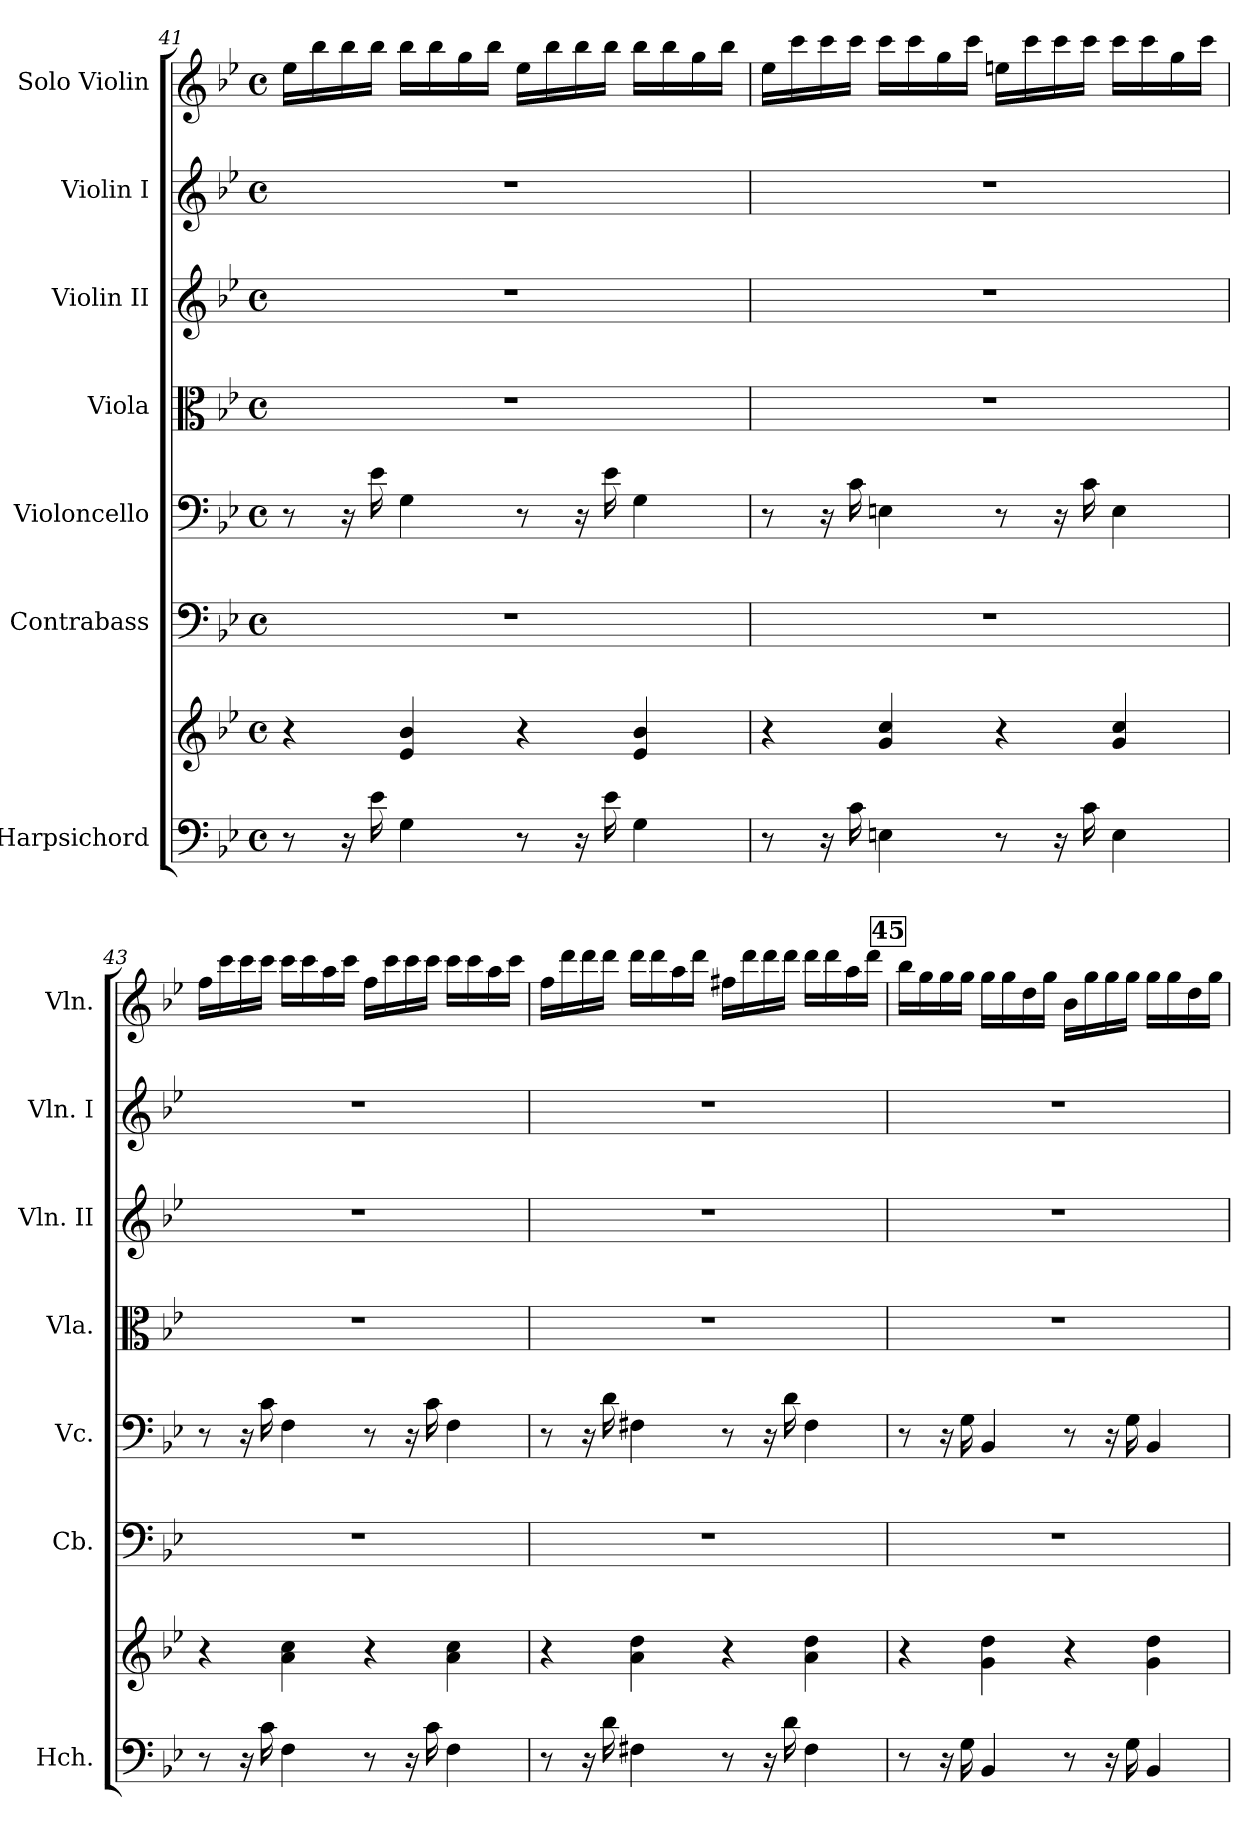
**kern	**kern	**kern	**kern	**kern	**kern	**kern	**kern
*part7	*part7	*part6	*part5	*part4	*part3	*part2	*part1
*staff8	*staff7	*staff6	*staff5	*staff4	*staff3	*staff2	*staff1
*I"Harpsichord	*	*I"Contrabass	*I"Violoncello	*I"Viola	*I"Violin II	*I"Violin I	*I"Solo Violin
*I'Hch.	*	*I'Cb.	*I'Vc.	*I'Vla.	*I'Vln. II	*I'Vln. I	*I'Vln.
*clefF4	*clefG2	*clefF4	*clefF4	*clefC3	*clefG2	*clefG2	*clefG2
*	*	*ITrd7c12	*	*	*	*	*
*k[b-e-]	*k[b-e-]	*k[b-e-]	*k[b-e-]	*k[b-e-]	*k[b-e-]	*k[b-e-]	*k[b-e-]
*M4/4	*M4/4	*M4/4	*M4/4	*M4/4	*M4/4	*M4/4	*M4/4
*met(c)	*met(c)	*met(c)	*met(c)	*met(c)	*met(c)	*met(c)	*met(c)
=41	=41	=41	=41	=41	=41	=41	=41
8r	4r	1r	8r	1r	1r	1r	16ee-\LL
.	.	.	.	.	.	.	16bb-\
16r	.	.	16r	.	.	.	16bb-\
16e-\	.	.	16e-\	.	.	.	16bb-\JJ
4G\	4e-/ 4b-/	.	4G\	.	.	.	16bb-\LL
.	.	.	.	.	.	.	16bb-\
.	.	.	.	.	.	.	16gg\
.	.	.	.	.	.	.	16bb-\JJ
8r	4r	.	8r	.	.	.	16ee-\LL
.	.	.	.	.	.	.	16bb-\
16r	.	.	16r	.	.	.	16bb-\
16e-\	.	.	16e-\	.	.	.	16bb-\JJ
4G\	4e-/ 4b-/	.	4G\	.	.	.	16bb-\LL
.	.	.	.	.	.	.	16bb-\
.	.	.	.	.	.	.	16gg\
.	.	.	.	.	.	.	16bb-\JJ
!!LO:PB:g=z
=42	=42	=42	=42	=42	=42	=42	=42
8r	4r	1r	8r	1r	1r	1r	16ee-\LL
.	.	.	.	.	.	.	16ccc\
16r	.	.	16r	.	.	.	16ccc\
16c\	.	.	16c\	.	.	.	16ccc\JJ
4En\	4g/ 4cc/	.	4En\	.	.	.	16ccc\LL
.	.	.	.	.	.	.	16ccc\
.	.	.	.	.	.	.	16gg\
.	.	.	.	.	.	.	16ccc\JJ
8r	4r	.	8r	.	.	.	16een\LL
.	.	.	.	.	.	.	16ccc\
16r	.	.	16r	.	.	.	16ccc\
16c\	.	.	16c\	.	.	.	16ccc\JJ
4E\	4g/ 4cc/	.	4E\	.	.	.	16ccc\LL
.	.	.	.	.	.	.	16ccc\
.	.	.	.	.	.	.	16gg\
.	.	.	.	.	.	.	16ccc\JJ
=43	=43	=43	=43	=43	=43	=43	=43
8r	4r	1r	8r	1r	1r	1r	16ff\LL
.	.	.	.	.	.	.	16ccc\
16r	.	.	16r	.	.	.	16ccc\
16c\	.	.	16c\	.	.	.	16ccc\JJ
4F\	4a\ 4cc\	.	4F\	.	.	.	16ccc\LL
.	.	.	.	.	.	.	16ccc\
.	.	.	.	.	.	.	16aa\
.	.	.	.	.	.	.	16ccc\JJ
8r	4r	.	8r	.	.	.	16ff\LL
.	.	.	.	.	.	.	16ccc\
16r	.	.	16r	.	.	.	16ccc\
16c\	.	.	16c\	.	.	.	16ccc\JJ
4F\	4a\ 4cc\	.	4F\	.	.	.	16ccc\LL
.	.	.	.	.	.	.	16ccc\
.	.	.	.	.	.	.	16aa\
.	.	.	.	.	.	.	16ccc\JJ
!!LO:PB:g=z
=44	=44	=44	=44	=44	=44	=44	=44
8r	4r	1r	8r	1r	1r	1r	16ff\LL
.	.	.	.	.	.	.	16ddd\
16r	.	.	16r	.	.	.	16ddd\
16d\	.	.	16d\	.	.	.	16ddd\JJ
4F#X\	4a\ 4dd\	.	4F#X\	.	.	.	16ddd\LL
.	.	.	.	.	.	.	16ddd\
.	.	.	.	.	.	.	16aa\
.	.	.	.	.	.	.	16ddd\JJ
8r	4r	.	8r	.	.	.	16ff#X\LL
.	.	.	.	.	.	.	16ddd\
16r	.	.	16r	.	.	.	16ddd\
16d\	.	.	16d\	.	.	.	16ddd\JJ
4F#\	4a\ 4dd\	.	4F#\	.	.	.	16ddd\LL
.	.	.	.	.	.	.	16ddd\
.	.	.	.	.	.	.	16aa\
.	.	.	.	.	.	.	16ddd\JJ
!!LO:REH:place=s1:a:B:fs=14:t=45
=45	=45	=45	=45	=45	=45	=45	=45
8r	4r	1r	8r	1r	1r	1r	16bb-\LL
.	.	.	.	.	.	.	16gg\
16r	.	.	16r	.	.	.	16gg\
16G\	.	.	16G\	.	.	.	16gg\JJ
4BB-/	4g\ 4dd\	.	4BB-/	.	.	.	16gg\LL
.	.	.	.	.	.	.	16gg\
.	.	.	.	.	.	.	16dd\
.	.	.	.	.	.	.	16gg\JJ
8r	4r	.	8r	.	.	.	16b-\LL
.	.	.	.	.	.	.	16gg\
16r	.	.	16r	.	.	.	16gg\
16G\	.	.	16G\	.	.	.	16gg\JJ
4BB-/	4g\ 4dd\	.	4BB-/	.	.	.	16gg\LL
.	.	.	.	.	.	.	16gg\
.	.	.	.	.	.	.	16dd\
.	.	.	.	.	.	.	16gg\JJ
=	=	=	=	=	=	=	=
*-	*-	*-	*-	*-	*-	*-	*-
